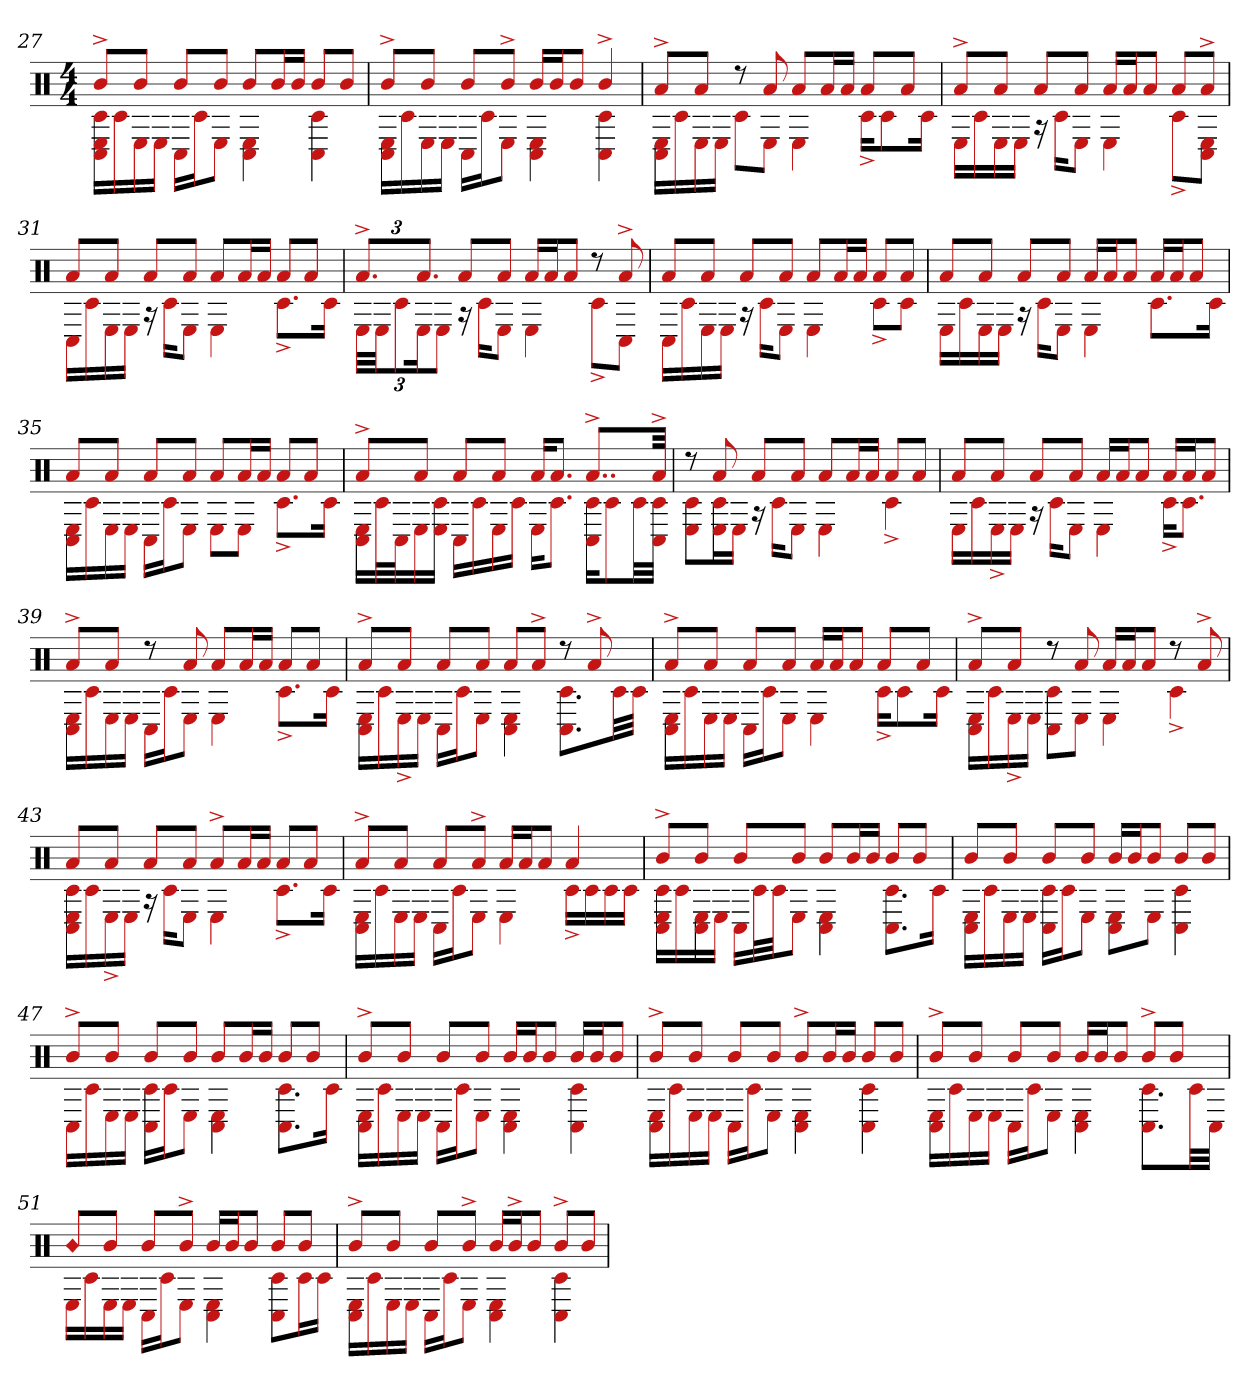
**kern
*part1
*staff1
*clefX
*k[]
*M4/4
=27
*^
8b^L	16C# 16c# 16ELL
.	16c#
8bJ	16E
.	16EJJ
8bL	16C#LL
.	16c#J
8bJ	8EJ
8bL	4C# 4E
16bL	.
16bJJ	.
8bL	4C# 4c#
8bJ	.
=28	=28
8b^L	16C# 16ELL
.	16c#
8bJ	16E
.	16EJJ
8bL	16C#LL
.	16c#J
8b^J	8EJ
16bLL	4C# 4E
16bJ	.
8bJ	.
4b^	4C# 4c#
=29	=29
8a^L	16C# 16ELL
.	16c#
8aJ	16E
.	16EJJ
8r	8c#L
8a	8EJ
8aL	4E
16aL	.
16aJJ	.
8aL	16c#^KL
.	8c#
8aJ	.
.	16c#Jk
=30	=30
8a^L	16ELL
.	16c#
8aJ	16E
.	16EJJ
8aL	16r
.	16c#KL
8aJ	8EJ
16aLL	4E
16aJ	.
8aJ	.
8aL	8c#^L
8a^J	8C# 8EJ
=31	=31
8aL	16C#LL
.	16c#
8aJ	16E
.	16EJJ
8aL	16r
.	16c#KL
8aJ	8EJ
8aL	4E
16aL	.
16aJJ	.
8aL	8.c#^L
8aJ	.
.	16c#Jk
=32	=32
12.a^L	48ELLL
.	48EJJ
.	12c#
12.aJ	24Ek
.	12EJ
8aL	16r
.	16c#KL
8aJ	8EJ
16aLL	4E
16aJ	.
8aJ	.
8r	8c#^L
8a^	8C#J
=33	=33
8aL	16C#LL
.	16c#
8aJ	16E
.	16EJJ
8aL	16r
.	16c#KL
8aJ	8EJ
8aL	4E
16aL	.
16aJJ	.
8aL	8c#^L
8aJ	8c#J
=34	=34
8aL	16ELL
.	16c#
8aJ	16E
.	16EJJ
8aL	16r
.	16c#KL
8aJ	8EJ
16aLL	4E
16aJ	.
8aJ	.
16aLL	8.c#L
16aJ	.
8aJ	.
.	16c#Jk
=35	=35
8aL	16C# 16ELL
.	16c#
8aJ	16E
.	16EJJ
8aL	16C#LL
.	16c#J
8aJ	8EJ
8aL	8EL
16aL	8EJ
16aJJ	.
8aL	8.c#^L
8aJ	.
.	16c#Jk
=36	=36
8a^L	16C# 16ELL
.	32c#L
.	32C#J
8aJ	16E
.	16E 16c#JJ
8aL	16C#LL
.	16c#
8aJ	16E
.	16c#JJ
16aKL	16EKL
8.aJ	8.c#J
8..a^L	16c# 16C#KL
.	8c#
.	32c#LL
32a^Jkk	32c# 32C#JJJ
=37	=37
8r	8E 8c#L
8a	16E 16c#L
.	16EJJ
8aL	16r
.	16c#KL
8aJ	8EJ
8aL	4E
16aL	.
16aJJ	.
8aL	4c#^
8aJ	.
=38	=38
8aL	16ELL
.	16c#
8aJ	16E^
.	16EJJ
8aL	16r
.	16c#KL
8aJ	8EJ
16aLL	4E
16aJ	.
8aJ	.
16aLL	16c#^KL
16aJ	8.c#J
8aJ	.
=39	=39
8a^L	16C# 16ELL
.	16c#
8aJ	16E
.	16EJJ
8r	16C#LL
.	16c#J
8a	8EJ
8aL	4E
16aL	.
16aJJ	.
8aL	8.c#^L
8aJ	.
.	16c#Jk
=40	=40
8a^L	16C# 16ELL
.	16c#
8aJ	16E^
.	16EJJ
8aL	16C#LL
.	16c#J
8aJ	8EJ
8aL	4C# 4E
8a^J	.
8r	8.c# 8.C#L
8a^	.
.	32c#LL
.	32c#JJJ
=41	=41
8a^L	16C# 16ELL
.	16c#
8aJ	16E
.	16EJJ
8aL	16C#LL
.	16c#J
8aJ	8EJ
16aLL	4E
16aJ	.
8aJ	.
8aL	16c#^KL
.	8c#
8aJ	.
.	16c#Jk
=42	=42
8a^L	16C# 16ELL
.	16c#
8aJ	16E^
.	16EJJ
8r	8C# 8c#L
8a	8EJ
16aLL	4E
16aJ	.
8aJ	.
8r	4c#^
8a^	.
=43	=43
8aL	16c# 16C# 16ELL
.	16c#
8aJ	16E^
.	16EJJ
8aL	16r
.	16c#KL
8aJ	8EJ
8a^L	4E
16aL	.
16aJJ	.
8aL	8.c#^L
8aJ	.
.	16c#Jk
=44	=44
8a^L	16C# 16ELL
.	16c#
8aJ	16E
.	16EJJ
8aL	16C#LL
.	16c#J
8a^J	8EJ
16aLL	4E
16aJ	.
8aJ	.
4a	16c#^LL
.	16c#
.	16c#
.	16c#JJ
=45	=45
8b^L	16c# 16C# 16ELL
.	16c#
8bJ	16C# 16E
.	16EJJ
8bL	16C#LL
.	32c#L
.	32c#JJ
8bJ	8EJ
8bL	4C# 4E
16bL	.
16bJJ	.
8bL	8.C# 8.c#L
8bJ	.
.	16c#Jk
=46	=46
8bL	16C# 16ELL
.	16c#
8bJ	16E
.	16EJJ
8bL	16c# 16C#LL
.	16c#J
8bJ	8EJ
16bLL	8C# 8EL
16bJ	.
8bJ	8EJ
8bL	4C# 4c#
8bJ	.
=47	=47
8b^L	16C#LL
.	16c#
8bJ	16E
.	16EJJ
8bL	16C# 16c#LL
.	16c#J
8bJ	8EJ
8bL	4C# 4E
16bL	.
16bJJ	.
8bL	8.C# 8.c#L
8bJ	.
.	16c#Jk
=48	=48
8b^L	16C# 16ELL
.	16c#
8bJ	16E
.	16EJJ
8bL	16C#LL
.	16c#J
8bJ	8EJ
16bLL	4C# 4E
16bJ	.
8bJ	.
16bLL	4C# 4c#
16bJ	.
8bJ	.
=49	=49
8b^L	16C# 16ELL
.	16c#
8bJ	16E
.	16EJJ
8bL	16C#LL
.	16c#J
8bJ	8EJ
8b^L	4C# 4E
16bL	.
16bJJ	.
8bL	4C# 4c#
8bJ	.
=50	=50
8b^L	16C# 16ELL
.	16c#
8bJ	16E
.	16EJJ
8bL	16C#LL
.	16c#J
8bJ	8EJ
16bLL	4C# 4E
16bJ	.
8bJ	.
8b^L	8.C# 8.c#L
8bJ	.
.	32c#LL
.	32C#JJJ
=51	=51
!LO:N:head=diamond	!
8bL	16ELL
.	16c#
8bJ	16E
.	16EJJ
8bL	16C#LL
.	16c#J
8b^J	8EJ
16bLL	4C# 4E
16bJ	.
8bJ	.
8bL	8C# 8c#L
8bJ	16c#L
.	16c#JJ
=52	=52
8b^L	16C# 16ELL
.	16c#
8bJ	16E
.	16EJJ
8bL	16C#LL
.	16c#J
8b^J	8EJ
16bLL	4C# 4E
16b^J	.
8bJ	.
8b^L	4C# 4c#
8bJ	.
*v	*v
=
*-
